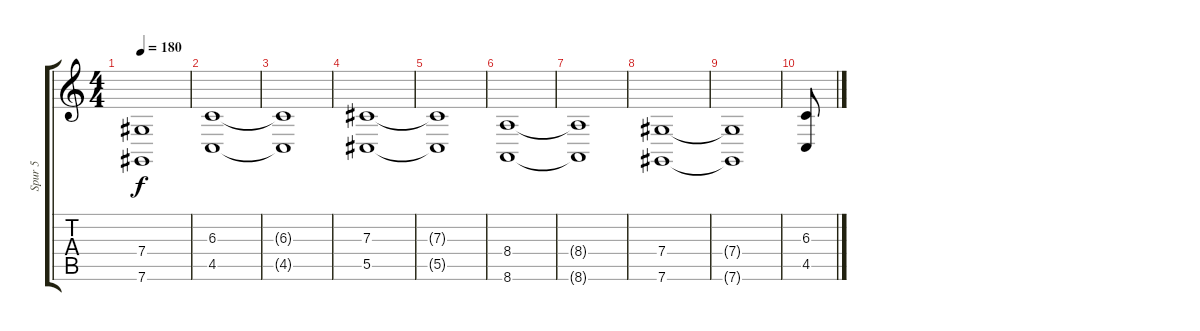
\track ("Spur 5" "Spur 5") {instrument lead1square}
\staff {score tabs}
\tuning (Eb4 Bb3 Gb3 Db3 Ab2 Db2) {hide}
\ts (4 4)
\tempo 180
\clef g2
\ks c
(7.4{t} 7.6{t}).1{dy f} |
(6.3 4.5).1 |
(6.3{t} 4.5{t}).1 |
(7.3 5.5).1 |
(7.3{t} 5.5{t}).1 |
(8.4 8.6).1 |
(8.4{t} 8.6{t}).1 |
(7.4 7.6).1 |
(7.4{t} 7.6{t}).1 |
(6.3 4.5).8
